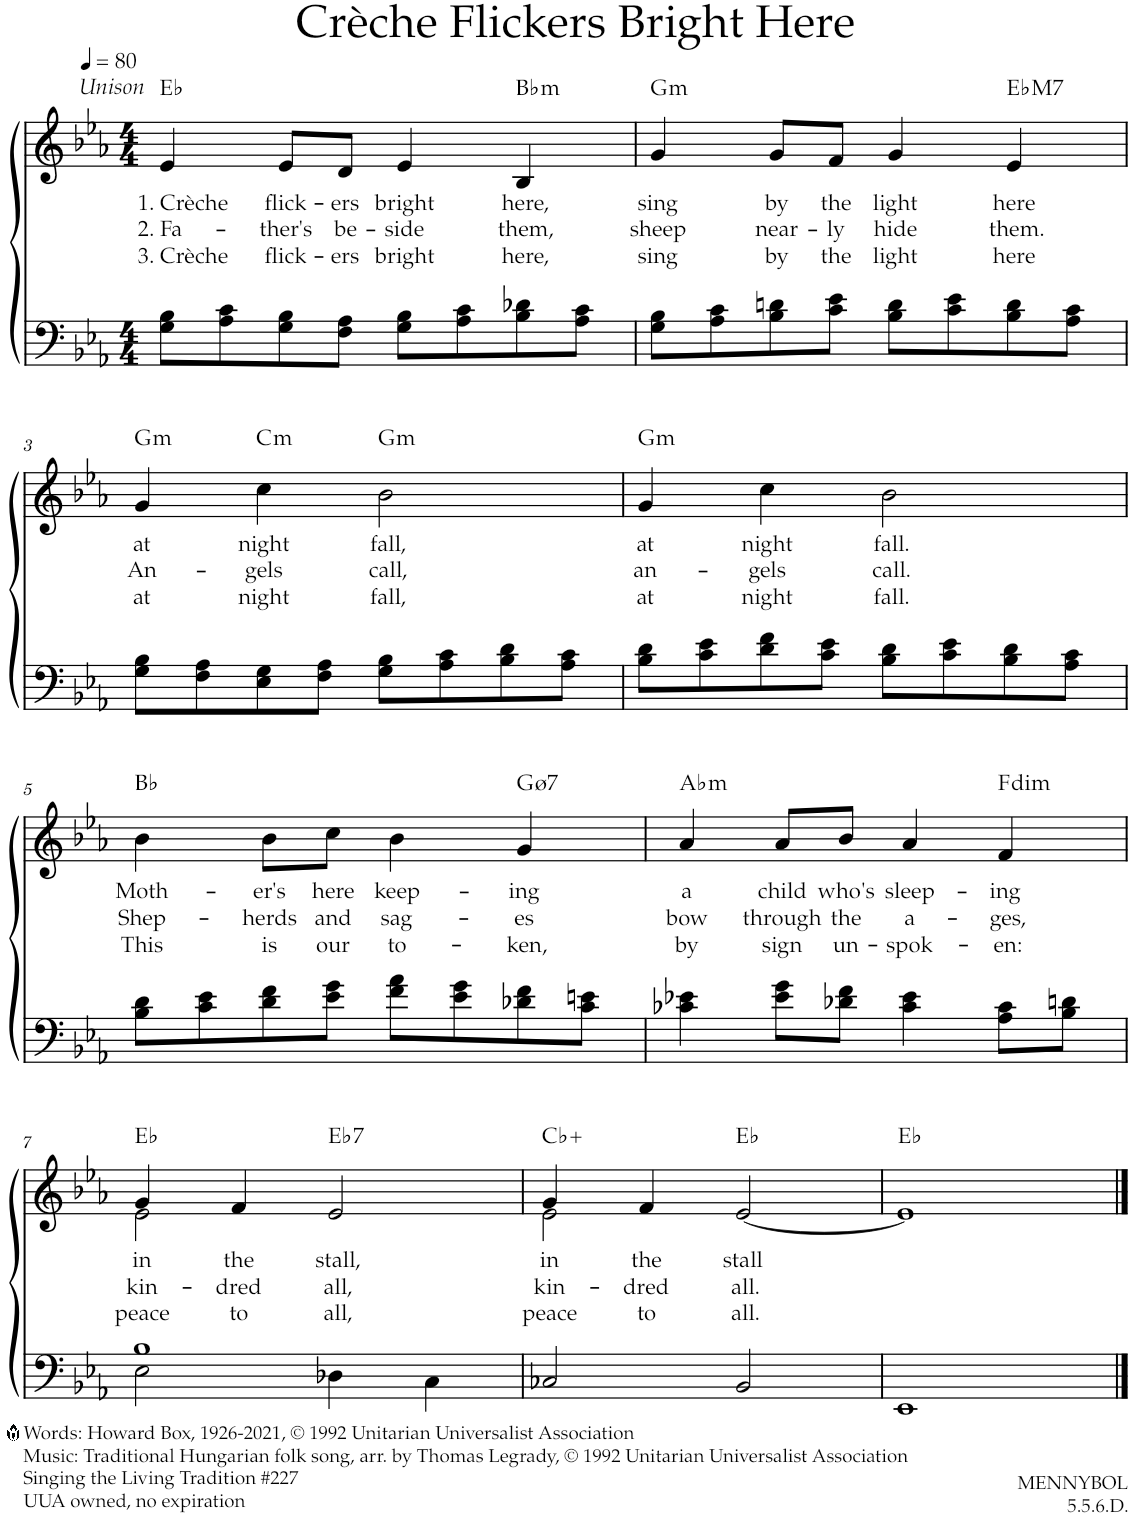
**kern	**kern	**text	**text	**text	**harte
*part2	*part1	*part1	*part1	*part1	*part1
*staff2	*staff1	*staff1	*staff1	*staff1	*
*I"Piano	*I"Piano	*	*	*	*
*I'Pno	*I'Pno	*	*	*	*
*clefF4	*clefG2	*	*	*	*
*k[b-e-a-]	*k[b-e-a-]	*	*	*	*
*M4/4	*M4/4	*	*	*	*
*MM80	*MM80	*	*	*	*
=1	=1	=1	=1	=1	=1
!	!LO:TX:a:i:t=Unison	!	!	!	!
!	!	!LO:LY:b	!LO:LY:b	!LO:LY:b	!
8G\ 8B-\L	4e-/	1. Crèche	2. Fa-	3. Crèche	Eb:maj
8A-\ 8c\	.	.	.	.	.
!	!	!LO:LY:b	!LO:LY:b	!LO:LY:b	!
8G\ 8B-\	8e-/L	flick-	-ther's	flick-	.
!	!	!LO:LY:b	!LO:LY:b	!LO:LY:b	!
8F\ 8A-\J	8d/J	-ers	be-	-ers	.
!	!	!LO:LY:b	!LO:LY:b	!LO:LY:b	!
8G\ 8B-\L	4e-/	bright	-side	bright	.
8A-\ 8c\	.	.	.	.	.
!	!	!LO:LY:b	!LO:LY:b	!LO:LY:b	!LO:H:kt=m
8B-\ 8d-X\	4B-/	here,	them,	here,	Bb:min
8A-\ 8c\J	.	.	.	.	.
=2	=2	=2	=2	=2	=2
!	!	!LO:LY:b	!LO:LY:b	!LO:LY:b	!LO:H:kt=m
8G\ 8B-\L	4g/	sing	sheep	sing	G:min
8A-\ 8c\	.	.	.	.	.
!	!	!LO:LY:b	!LO:LY:b	!LO:LY:b	!
8B-\ 8dn\	8g/L	by	near-	by	.
!	!	!LO:LY:b	!LO:LY:b	!LO:LY:b	!
8c\ 8e-\J	8f/J	the	-ly	the	.
!	!	!LO:LY:b	!LO:LY:b	!LO:LY:b	!
8B-\ 8d\L	4g/	light	hide	light	.
8c\ 8e-\	.	.	.	.	.
!	!	!LO:LY:b	!LO:LY:b	!LO:LY:b	!LO:H:kt=M7
8B-\ 8d\	4e-/	here	them.	here	Eb:maj7
8A-\ 8c\J	.	.	.	.	.
!!LO:LB:g=z
=3	=3	=3	=3	=3	=3
!	!	!LO:LY:b	!LO:LY:b	!LO:LY:b	!LO:H:kt=m
8G\ 8B-\L	4g/	at	An-	at	G:min
8F\ 8A-\	.	.	.	.	.
!	!	!LO:LY:b	!LO:LY:b	!LO:LY:b	!LO:H:kt=m
8E-\ 8G\	4cc\	night	-gels	night	C:min
8F\ 8A-\J	.	.	.	.	.
!	!	!LO:LY:b	!LO:LY:b	!LO:LY:b	!LO:H:kt=m
8G\ 8B-\L	2b-\	fall,	call,	fall,	G:min
8A-\ 8c\	.	.	.	.	.
8B-\ 8d\	.	.	.	.	.
8A-\ 8c\J	.	.	.	.	.
=4	=4	=4	=4	=4	=4
!	!	!LO:LY:b	!LO:LY:b	!LO:LY:b	!LO:H:kt=m
8B-\ 8d\L	4g/	at	an-	at	G:min
8c\ 8e-\	.	.	.	.	.
!	!	!LO:LY:b	!LO:LY:b	!LO:LY:b	!
8d\ 8f\	4cc\	night	-gels	night	.
8c\ 8e-\J	.	.	.	.	.
!	!	!LO:LY:b	!LO:LY:b	!LO:LY:b	!
8B-\ 8d\L	2b-\	fall.	call.	fall.	.
8c\ 8e-\	.	.	.	.	.
8B-\ 8d\	.	.	.	.	.
8A-\ 8c\J	.	.	.	.	.
!!LO:LB:g=z
=5	=5	=5	=5	=5	=5
!	!	!LO:LY:b	!LO:LY:b	!LO:LY:b	!
8B-\ 8d\L	4b-\	Moth-	Shep-	This	Bb:maj
8c\ 8e-\	.	.	.	.	.
!	!	!LO:LY:b	!LO:LY:b	!LO:LY:b	!
8d\ 8f\	8b-\L	-er's	-herds	is	.
!	!	!LO:LY:b	!LO:LY:b	!LO:LY:b	!
8e-\ 8g\J	8cc\J	here	and	our	.
!	!	!LO:LY:b	!LO:LY:b	!LO:LY:b	!
8f\ 8a-\L	4b-\	keep-	sag-	to-	.
8e-\ 8g\	.	.	.	.	.
!	!	!LO:LY:b	!LO:LY:b	!LO:LY:b	!LO:H:kt=7
8d-X\ 8f\	4g/	-ing	-es	-ken,	G:hdim7
8c\ 8en\J	.	.	.	.	.
=6	=6	=6	=6	=6	=6
!	!	!LO:LY:b	!LO:LY:b	!LO:LY:b	!LO:H:kt=m
4c-X\ 4e-X\	4a-/	a	bow	by	Ab:min
!	!	!LO:LY:b	!LO:LY:b	!LO:LY:b	!
8e-\ 8g\L	8a-/L	child	through	sign	.
!	!	!LO:LY:b	!LO:LY:b	!LO:LY:b	!
8d-X\ 8f\J	8b-/J	who's	the	un-	.
!	!	!LO:LY:b	!LO:LY:b	!LO:LY:b	!
4c-\ 4e-\	4a-/	sleep-	a-	-spok-	.
!	!	!LO:LY:b	!LO:LY:b	!LO:LY:b	!LO:H:kt=dim
8A-\ 8c-\L	4f/	-ing	-ges,	-en:	F:dim
8B-\ 8dn\J	.	.	.	.	.
!!LO:LB:g=z
=7	=7	=7	=7	=7	=7
*^	*	*	*	*	*
!	!	!	!LO:LY:b	!LO:LY:b	!LO:LY:b	!
*	*	*^	*	*	*	*
1B-	2E-\	4g/	2e-\	in	kin-	peace	Eb:maj
!	!	!	!	!LO:LY:b	!LO:LY:b	!LO:LY:b	!
.	.	4f/	.	the	-dred	to	.
!	!	!	!	!LO:LY:b	!LO:LY:b	!LO:LY:b	!LO:H:kt=7
.	4D-X\	2e-/	2ryy	stall,	all,	all,	Eb:7
.	4C\	.	.	.	.	.	.
=8	=8	=8	=8	=8	=8	=8	=8
!	!	!	!	!LO:LY:b	!LO:LY:b	!LO:LY:b	!
*v	*v	*	*	*	*	*	*
2C-X/	4g/	2e-\	in	kin-	peace	Cb:aug
!	!	!	!LO:LY:b	!LO:LY:b	!LO:LY:b	!
.	4f/	.	the	-dred	to	.
!	!	!	!LO:LY:b	!LO:LY:b	!LO:LY:b	!
2BB-/	[<2e-/	2ryy	stall	all.	all.	Eb:maj
*	*v	*v	*	*	*	*
=9	=9	=9	=9	=9	=9
1EE-	1e-]	.	.	.	Eb:maj
==	==	==	==	==	==
*-	*-	*-	*-	*-	*-
